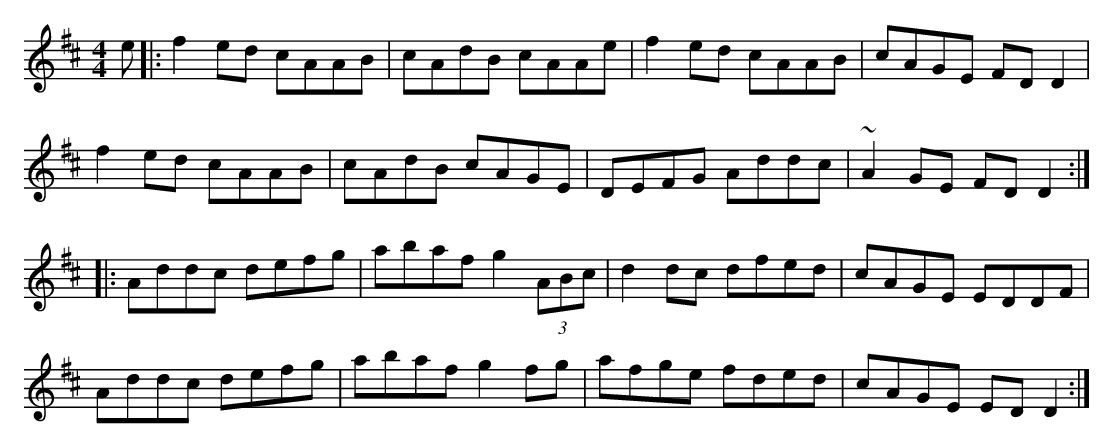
X:1
M:4/4
K:D
e|:f2ed cAAB|cAdB cAAe|f2ed cAAB|cAGE FDD2|
f2ed cAAB|cAdB cAGE|DEFG Addc|~A2GE FDD2:|
|:Addc defg|abaf g2 (3ABc|d2dc dfed|cAGE EDDF|
Addc defg|abaf g2fg|afge fded|cAGE EDD2:|
